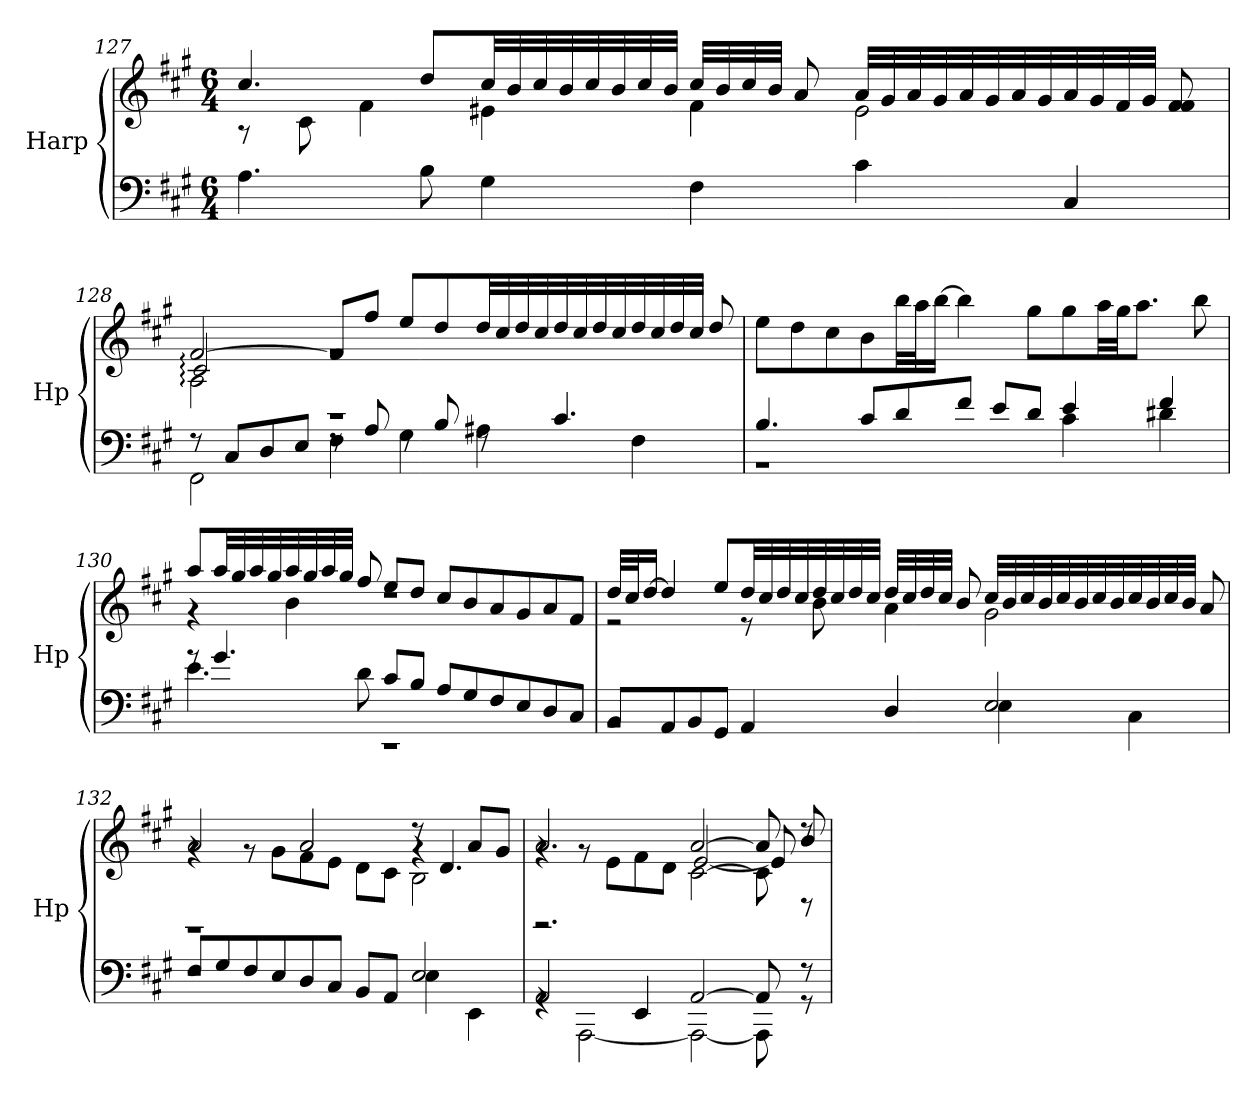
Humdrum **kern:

**kern	**kern
*part1	*part1
*staff2	*staff1
*I"Harp	*
*I'Hp	*
!!LO:LB:g=z
*clefF4	*clefG2
*k[f#c#g#]	*k[f#c#g#]
*M6/4	*M6/4
=127	=127
*	*^
4.A\	4.cc#/	8r
.	.	8c#\
.	.	4f#\
8B\	8dd/L	.
4G#\	32cc#/LL	4e#X\
.	32b/	.
.	32cc#/	.
.	32b/	.
.	32cc#/	.
.	32b/	.
.	32cc#/	.
.	32b/JJJ	.
4F#\	32cc#/LLL	4f#\
.	32b/	.
.	32cc#/	.
.	32b/JJJ	.
.	8a/	.
4c#\	32a/LLL	2e#\
.	32g#/	.
.	32a/	.
.	32g#/	.
.	32a/	.
.	32g#/	.
.	32a/	.
.	32g#/	.
4C#/	32a/	.
.	32g#/	.
.	32f#/	.
.	32g#/JJJ	.
.	8f#/ 8f#/	.
!!LO:LB:g=z
=128	=128	=128
*^	*	*^
8rF	2FF#\	[2f#:/	2c#:/	2A:\
8C#/L	.	.	.	.
8D/	.	.	.	.
8E/J	.	.	.	.
8rF	4F#\	8f#/L]	1rg	1rBB
8A/	.	8ff#/J	.	.
8rF	4G#\	8ee/L	.	.
8B/	.	8dd/	.	.
8rF	4A#X\	32dd/LL	.	.
.	.	32cc#/	.	.
.	.	32dd/	.	.
.	.	32cc#/	.	.
4.c#/	.	32dd/	.	.
.	.	32cc#/	.	.
.	.	32dd/	.	.
.	.	32cc#/	.	.
.	4F#\	32dd/	.	.
.	.	32cc#/	.	.
.	.	32dd/	.	.
.	.	32cc#/JJJ	.	.
.	.	8dd/	.	.
*	*	*v	*v	*v
=129	=129	=129
4.B/	1r	8ee\L
.	.	8dd\
.	.	8cc#\
8c#/L	.	8b\
8d/	.	32bb\LL
.	.	32aa\J
.	.	[16bb\JJ
8f#/J	.	4bb\]
8e/L	.	.
8d/J	.	8gg#\L
4e/	4c#\	8gg#\
.	.	32aa\LL
.	.	32gg#\JJ
.	.	8.aa\J
4f#/	4d#X\	.
.	.	8bb\
!!LO:LB:g=z
=130	=130	=130
*	*	*^
8rg	4.e\	8aa/L	4r
4.g#/	.	32aa/LL	.
.	.	32gg#/	.
.	.	32aa/	.
.	.	32gg#/	.
.	.	32aa/	4b\
.	.	32gg#/	.
.	.	32aa/	.
.	.	32gg#/JJJ	.
.	8d\	8ff#/	.
8c#/L	1r	8ee/L	1rdd
8B/J	.	8dd/J	.
8A/L	.	8cc#/L	.
8G#/	.	8b/	.
8F#/	.	8a/	.
8E/	.	8g#/	.
8D/	.	8a/	.
8C#/J	.	8f#/J	.
!!LO:LB:g=z	!!
=131	=131	=131	=131
8BB/L	1rBB	32dd/LLL	2r
.	.	32cc#/J	.
.	.	[16dd/JJ	.
8AA/	.	4dd/]	.
8BB/	.	.	.
8GG#/J	.	8ee/L	.
4AA/	.	32dd/LL	8r
.	.	32cc#/	.
.	.	32dd/	.
.	.	32cc#/	.
.	.	32dd/	8b\
.	.	32cc#/	.
.	.	32dd/	.
.	.	32cc#/JJJ	.
4D/	.	32dd/LLL	4a\
.	.	32cc#/	.
.	.	32dd/	.
.	.	32cc#/JJJ	.
.	.	8b/	.
2E/	4E\	32cc#/LLL	2g#\
.	.	32b/	.
.	.	32cc#/	.
.	.	32b/	.
.	.	32cc#/	.
.	.	32b/	.
.	.	32cc#/	.
.	.	32b/	.
.	4C#\	32cc#/	.
.	.	32b/	.
.	.	32cc#/	.
.	.	32b/JJJ	.
.	.	8a/	.
!!LO:PB:g=z
=132	=132	=132	=132
*	*	*	*^
8F#/L	1rF	2a/	4rg	1rGG
8G#/	.	.	.	.
8F#/	.	.	8rg	.
8E/	.	.	8g#\L	.
8D/	.	2a/	8f#\	.
8C#/J	.	.	8e\J	.
8BB/L	.	.	8d\L	.
8AA/J	.	.	8c#\J	.
2E/	4E\	4rg	8rdd	2B\
.	.	.	4.d/	.
.	4EE\	8a/L	.	.
.	.	8g#/J	.	.
=133	=133	=133	=133	=133
2AA/	4rGG	2.a/	4rg	2.rGG
.	[2AAA\	.	8rg	.
.	.	.	8e\L	.
4EE/	.	.	8f#\	.
.	.	.	8d\J	.
[2AA/	2AAA\_	[2a/	[2e/	[2c#\
8AA/]	8AAA\]	8a/]	8e/]	8c#\]
8r	8rGG	8b/	8rdd	8rD
*v	*v	*	*	*
*	*v	*v	*v
=	=
*-	*-
